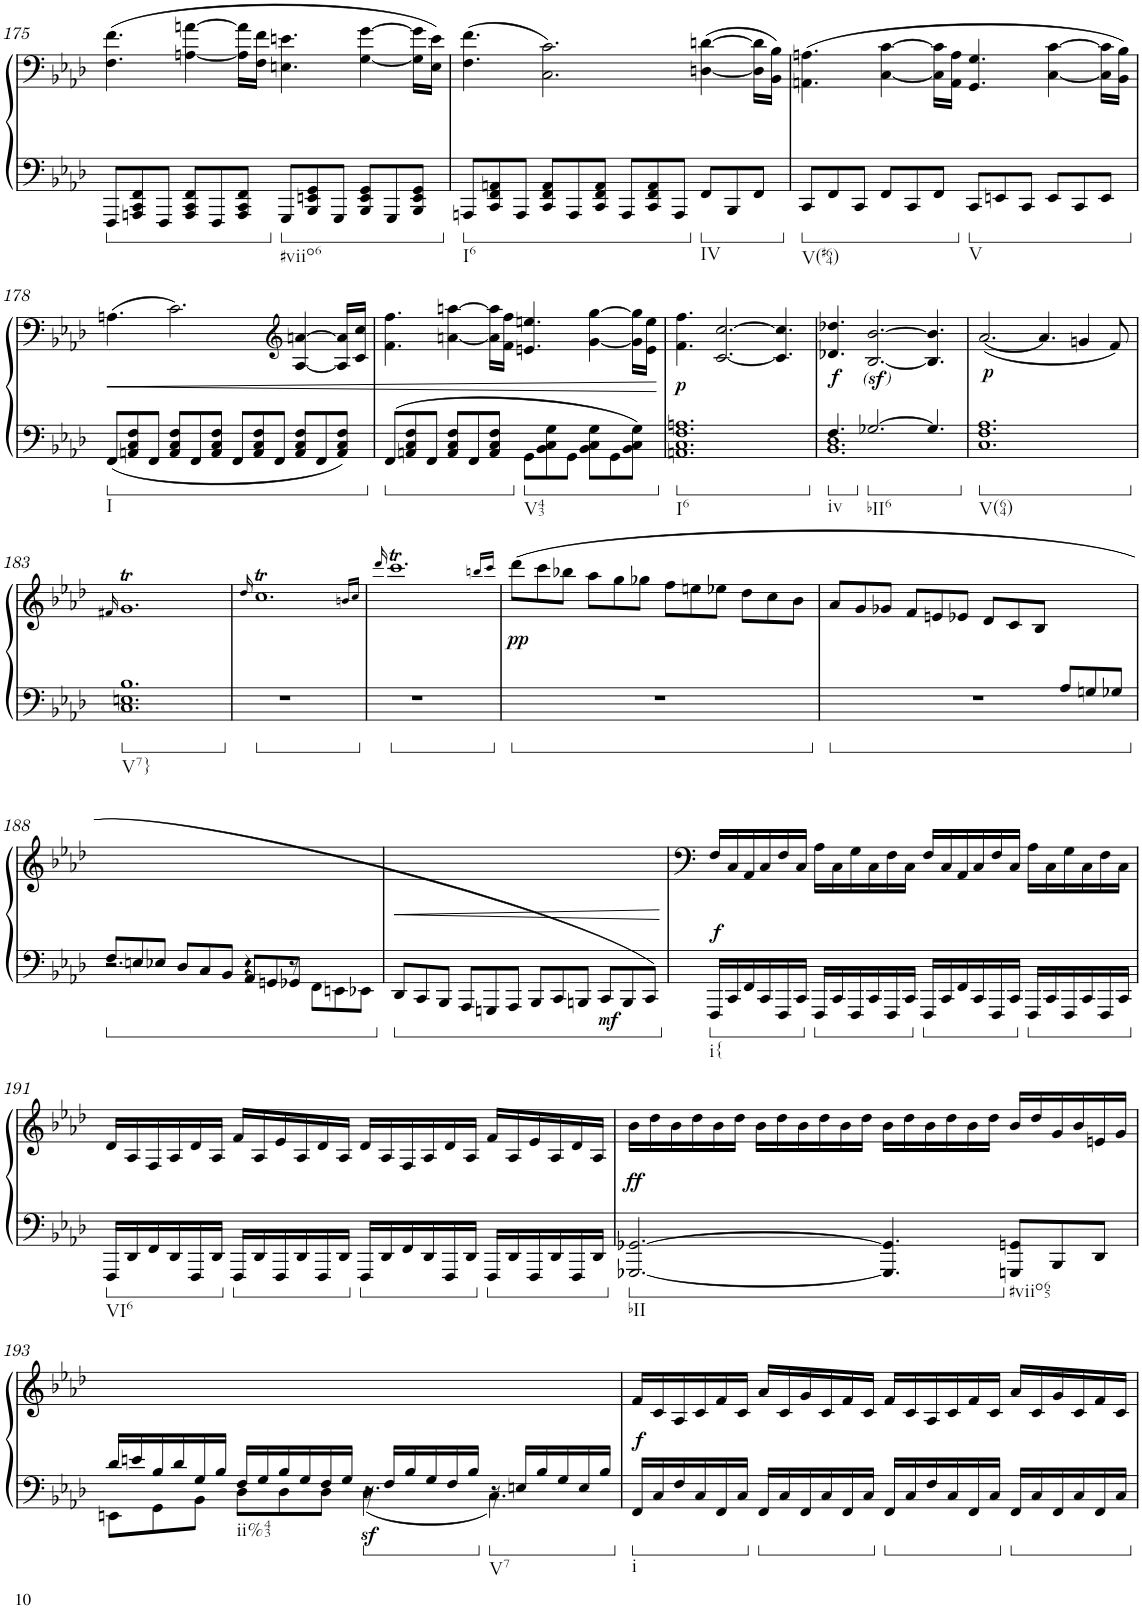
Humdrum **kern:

**kern	**kern	**dynam
*part1	*part1	*part1
*staff2	*staff1	*staff1/2
*I"Piano	*	*
*I'Pno.	*	*
!!LO:PB:g=z
*clefG2	*clefG2	*
*k[b-e-a-d-]	*k[b-e-a-d-]	*
*M12/8	*M12/8	*
=175	=175	=175
8FFF/L	(4.F\ 4.f\	.
8AAAn/ 8CC/ 8FF/	.	.
8FFF/J	.	.
8AAA/ 8CC/ 8FF/L	[4An\ [4an\	.
8FFF/	.	.
8AAA/ 8CC/ 8FF/J	16A\] 16a\]LL	.
.	16F\ 16f\JJ	.
!LO:TX:b:t=#viio6	!	!
8GGG/L	4.En\ 4.en\	.
8BBB-/ 8EEn/ 8GG/	.	.
8GGG/J	.	.
8BBB-/ 8EE/ 8GG/L	[4G\ [4g\	.
8GGG/	.	.
8BBB-/ 8EE/ 8GG/J	16G\] 16g\]LL	.
.	16E\ 16e\JJ)	.
=176	=176	=176
!LO:TX:b:t=I6	!	!
8AAAn/L	(4.F\ 4.f\	.
8CC/ 8FF/ 8AAn/	.	.
8AAA/J	.	.
8CC/ 8FF/ 8AA/L	2.C\ 2.c\)	.
8AAA/	.	.
8CC/ 8FF/ 8AA/J	.	.
8AAA/L	.	.
8CC/ 8FF/ 8AA/	.	.
8AAA/J	.	.
!LO:TX:b:t=IV	!	!
8FF/L	([4Dn\ [4dn\	.
8BBB-/	.	.
8FF/J	16D\] 16d\]LL	.
.	16BB-\ 16B-\JJ)	.
=177	=177	=177
!LO:TX:b:t=V(#64)	!	!
8CC/L	(4.AAn\ 4.An\	.
8FF/	.	.
8CC/J	.	.
8FF/L	[4C\ [4c\	.
8CC/	.	.
8FF/J	16C\] 16c\]LL	.
.	16AA\ 16A\JJ	.
!LO:TX:b:t=V	!	!
8CC/L	4.GG/ 4.G/	.
8EEn/	.	.
8CC/J	.	.
8EE/L	[4C\ [4c\	.
8CC/	.	.
8EE/J	16C\] 16c\]LL	.
.	16BB-\ 16B-\JJ)	.
!!LO:LB:g=z
=178	=178	=178
!LO:TX:b:t=I	!	!
!	!	!LO:HP:b
8FF/L	(4.An\	<
8AAn/ 8C/ 8F/	.	.
8FF/J	.	.
8AA/ 8C/ 8F/L	2.c\)	.
8FF/	.	.
8AA/ 8C/ 8F/J	.	.
8FF/L	.	.
8AA/ 8C/ 8F/	.	.
8FF/J	.	.
*	*clefG2	*
8AA/ 8C/ 8F/L	[4A/ [4an/	.
8FF/	.	.
8AA/ 8C/ 8F/J	16A/] 16a/]LL	.
.	16c/ 16cc/JJ	.
=179	=179	=179
8FF/L	4.f\ 4.ff\	.
8AAn/ 8C/ 8F/	.	.
8FF/J	.	.
8AA/ 8C/ 8F/L	[4an\ [4aan\	.
8FF/	.	.
8AA/ 8C/ 8F/J	16a\] 16aa\]LL	.
.	16f\ 16ff\JJ	.
!LO:TX:b:t=V43	!	!
8GG\L	4.en/ 4.een/	.
8BB-\ 8C\ 8G\	.	.
8GG\J	.	.
8BB-\ 8C\ 8G\L	[4g\ [4gg\	.
8GG\	.	.
8BB-\ 8C\ 8G\J	16g\] 16gg\]LL	.
.	16e\ 16ee\JJ	.
.	.	[
=180	=180	=180
!LO:TX:b:t=I6	!	!
!	!	!LO:DY:b
1.AAn 1.C 1.F 1.An	4.f\ 4.ff\	p
.	[2.c/ [2.cc/	.
.	4.c/] 4.cc/]	.
=181	=181	=181
*^	*	*
!LO:TX:b:t=iv	!	!	!
!	!	!	!LO:DY:b
4.F/	1.BB- 1.D-	4.d-X/ 4.dd-X/	f
!LO:TX:b:t=bII6	!	!	!
!	!	!	!LO:DY:b
!	!	!	!LO:DY:n=1:b
[2.G-X/	.	[2.B-/z< [2.b-/z<	other-dynamics other-dynamics
4.G-/]	.	4.B-/] 4.b-/]	.
*v	*v	*	*
=182	=182	=182
!LO:TX:b:t=V(64)	!	!
!	!	!LO:DY:b
1.C 1.F 1.A-	([2.a-/	p
.	4.a-/]	.
.	4gn/	.
.	8f/)	.
!!LO:LB:g=z
=183	=183	=183
.	16qf#X/	.
!LO:TX:b:t=V7}	!	!
1.C 1.En 1.B-	1.gt	.
=184	=184	=184
.	16qdd-/	.
1.r	1.cct	.
.	16qbn/LL	.
.	16qcc/JJ	.
=185	=185	=185
.	16qddd-/	.
1.r	1.ccct	.
.	16qbbn/LL	.
.	16qccc/JJ	.
=186	=186	=186
!	!	!LO:DY:b
1.r	(8ddd-\L	pp
.	8ccc\	.
.	8bb-X\J	.
.	8aa-\L	.
.	8gg\	.
.	8gg-X\J	.
.	8ff\L	.
.	8een\	.
.	8ee-X\J	.
.	8dd-\L	.
.	8cc\	.
.	8b-\J	.
=187	=187	=187
*^	*	*
8ryy	1.r	8a-/L	.
.	.	8g/	.
.	.	8g-X/J	.
.	.	8f/L	.
.	.	8en/	.
.	.	8e-X/J	.
.	.	8d-/L	.
.	.	8c/	.
.	.	8B-/J	.
8A-/L	.	4.ryy	.
8Gn/	.	.	.
8G-X/J	.	.	.
!!LO:LB:g=z
=188	=188	=188	=188
8F/L	2.r	8ryy	.
8En/	.	.	.
8E-X/J	.	.	.
8D-/L	.	.	.
8C/	.	.	.
8BB-/J	.	.	.
8AA-/L	4r	.	.
8GGn/	.	.	.
8GG-X/J	8r	.	.
4.ryy	8FF\L	4ryy	.
.	8EEn\	.	.
.	8EE-X\J	8ryy	.
=189	=189	=189	=189
!	!	!	!LO:HP:b
*v	*v	*	*
8DD-/L	1.ryy	<
8CC/	.	.
8BBB-/J	.	.
8AAA-/L	.	.
8GGGn/	.	.
8AAA-/J	.	.
8BBB-/L	.	.
8CC/	.	.
8BBBn/J	.	.
!	!	!LO:DY:b=2
8CC/L	.	mf
8BBB/	.	.
8CC/J)	.	.
.	.	[
=190	=190	=190
!LO:TX:b:t=i{	!	!
!	!	!LO:DY:a=2
16FFF/LL	16F/LL	f
16CC/	16C/	.
16FF/	16AA-/	.
16CC/	16C/	.
16FFF/	16F/	.
16CC/JJ	16C/JJ	.
16FFF/LL	16A-\LL	.
16CC/	16C\	.
16FFF/	16G\	.
16CC/	16C\	.
16FFF/	16F\	.
16CC/JJ	16C\JJ	.
16FFF/LL	16F/LL	.
16CC/	16C/	.
16FF/	16AA-/	.
16CC/	16C/	.
16FFF/	16F/	.
16CC/JJ	16C/JJ	.
16FFF/LL	16A-\LL	.
16CC/	16C\	.
16FFF/	16G\	.
16CC/	16C\	.
16FFF/	16F\	.
16CC/JJ	16C\JJ	.
!!LO:LB:g=z
=191	=191	=191
!LO:TX:b:t=VI6	!	!
16FFF/LL	16d-/LL	.
16DD-/	16A-/	.
16FF/	16F/	.
16DD-/	16A-/	.
16FFF/	16d-/	.
16DD-/JJ	16A-/JJ	.
16FFF/LL	16f/LL	.
16DD-/	16A-/	.
16FFF/	16e-/	.
16DD-/	16A-/	.
16FFF/	16d-/	.
16DD-/JJ	16A-/JJ	.
16FFF/LL	16d-/LL	.
16DD-/	16A-/	.
16FF/	16F/	.
16DD-/	16A-/	.
16FFF/	16d-/	.
16DD-/JJ	16A-/JJ	.
16FFF/LL	16f/LL	.
16DD-/	16A-/	.
16FFF/	16e-/	.
16DD-/	16A-/	.
16FFF/	16d-/	.
16DD-/JJ	16A-/JJ	.
=192	=192	=192
!LO:TX:b:t=bII	!	!
!	!	!LO:DY:a=2
[2.GGG-X/ [2.GG-X/	16b-\LL	ff
.	16dd-\	.
.	16b-\	.
.	16dd-\	.
.	16b-\	.
.	16dd-\JJ	.
.	16b-\LL	.
.	16dd-\	.
.	16b-\	.
.	16dd-\	.
.	16b-\	.
.	16dd-\JJ	.
4.GGG-/] 4.GG-/]	16b-\LL	.
.	16dd-\	.
.	16b-\	.
.	16dd-\	.
.	16b-\	.
.	16dd-\JJ	.
!LO:TX:b:t=#viio65	!	!
8GGGn/ 8GGn/L	16b-/LL	.
.	16dd-/	.
8BBB-/	16g/	.
.	16b-/	.
8DD-/J	16en/	.
.	16g/JJ	.
!!LO:LB:g=z
=193	=193	=193
*^	*	*
16d-/LL	8EEn\L	2.ryy	.
16en/	.	.	.
16B-/	8GG\	.	.
16d-/	.	.	.
16G/	8BB-\J	.	.
16B-/JJ	.	.	.
!LO:TX:b:t=ii%43	!	!	!
16F/LL	8D-\L	.	.
16G/	.	.	.
16B-/	8D-\	.	.
16G/	.	.	.
16F/	8D-\J	.	.
16G/JJ	.	.	.
!	!	!	!LO:DY:b=2
16ryy	4.D-\	16r	sf
16F/LL	.	16ryy	.
16B-/	.	.	.
16G/	.	.	.
16F/	.	.	.
16B-/JJ	.	.	.
!LO:TX:b:t=V7	!	!	!
16ryy	4.C\	16r	.
16En/LL	.	4ryy	.
16B-/	.	.	.
16G/	.	.	.
16E/	.	.	.
16B-/JJ	.	16ryy	.
*v	*v	*	*
=194	=194	=194
!LO:TX:b:t=i	!	!
16FF/LL	16f/LL	.
16C/	16c/	.
!	!	!LO:DY:a=2
16F/	16A-/	f
16C/	16c/	.
16FF/	16f/	.
16C/JJ	16c/JJ	.
16FF/LL	16a-/LL	.
16C/	16c/	.
16FF/	16g/	.
16C/	16c/	.
16FF/	16f/	.
16C/JJ	16c/JJ	.
16FF/LL	16f/LL	.
16C/	16c/	.
16F/	16A-/	.
16C/	16c/	.
16FF/	16f/	.
16C/JJ	16c/JJ	.
16FF/LL	16a-/LL	.
16C/	16c/	.
16FF/	16g/	.
16C/	16c/	.
16FF/	16f/	.
16C/JJ	16c/JJ	.
=	=	=
*-	*-	*-
